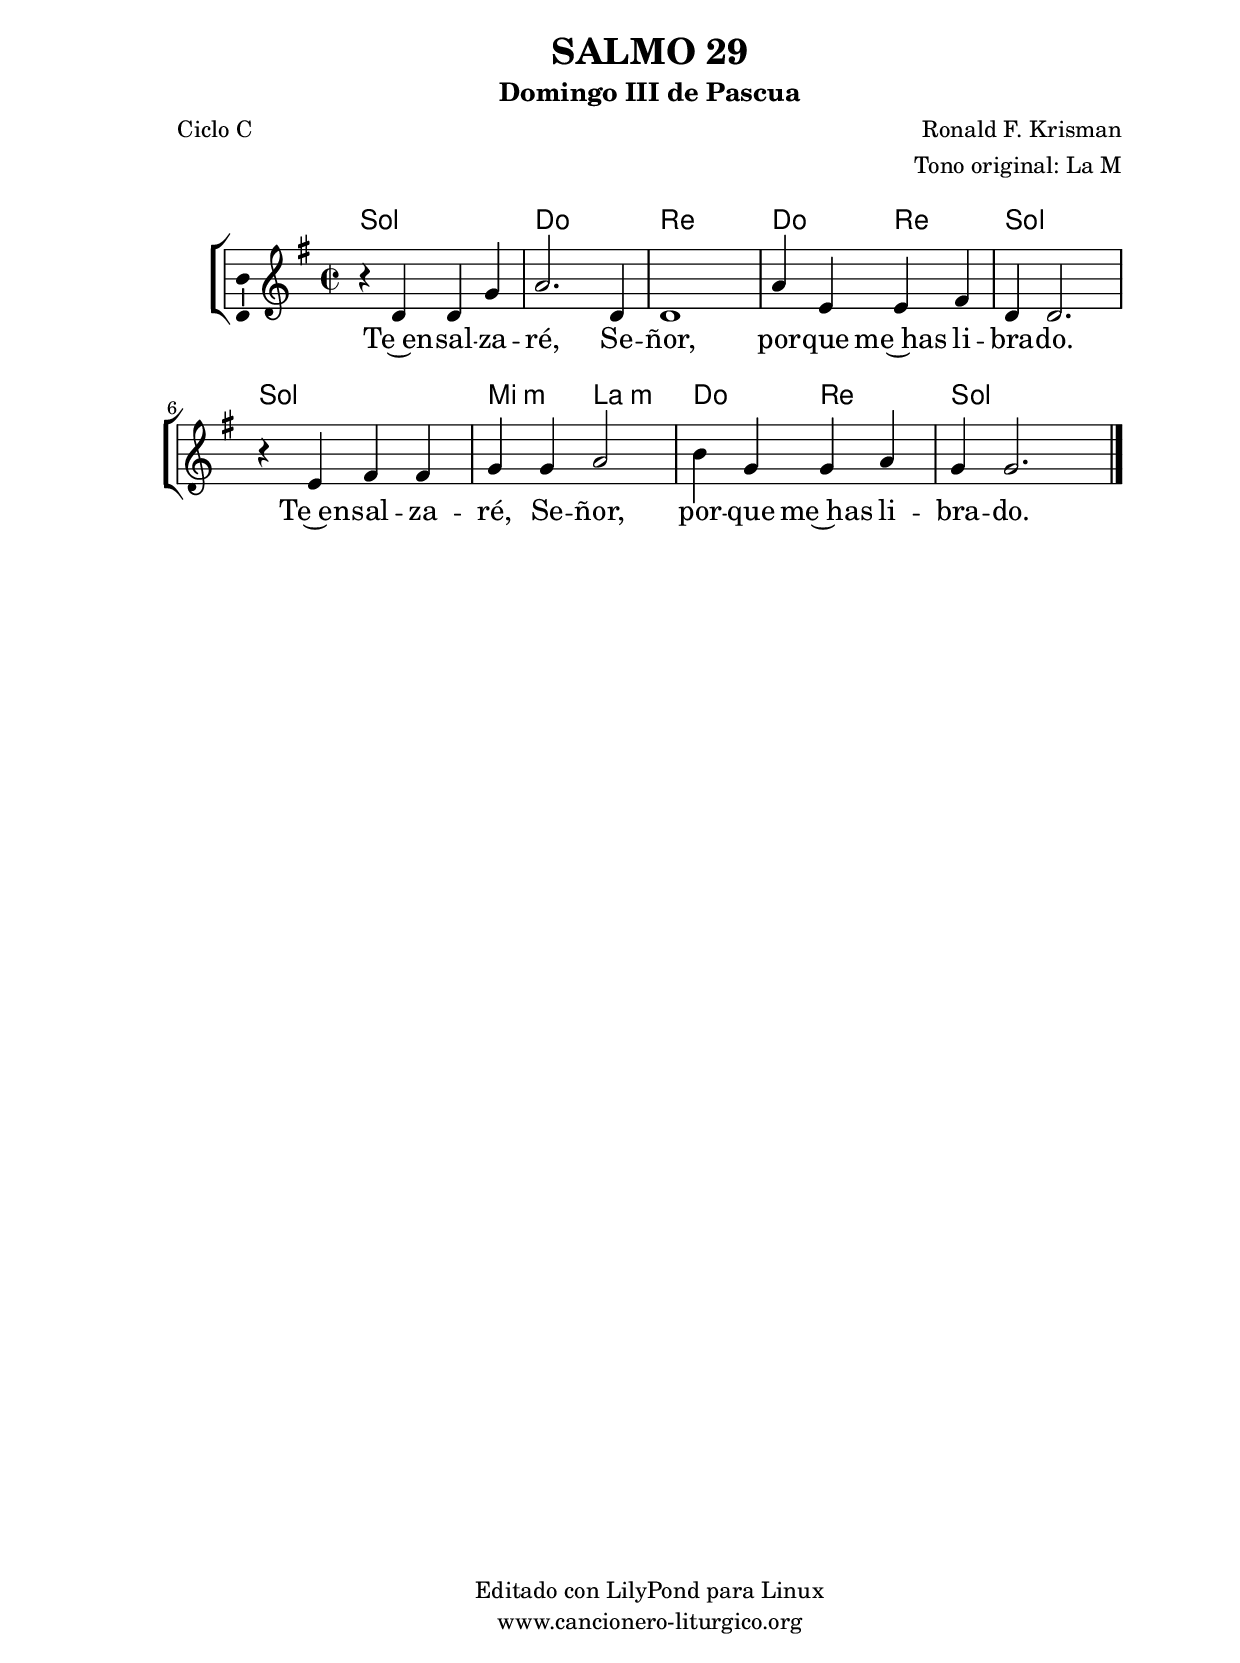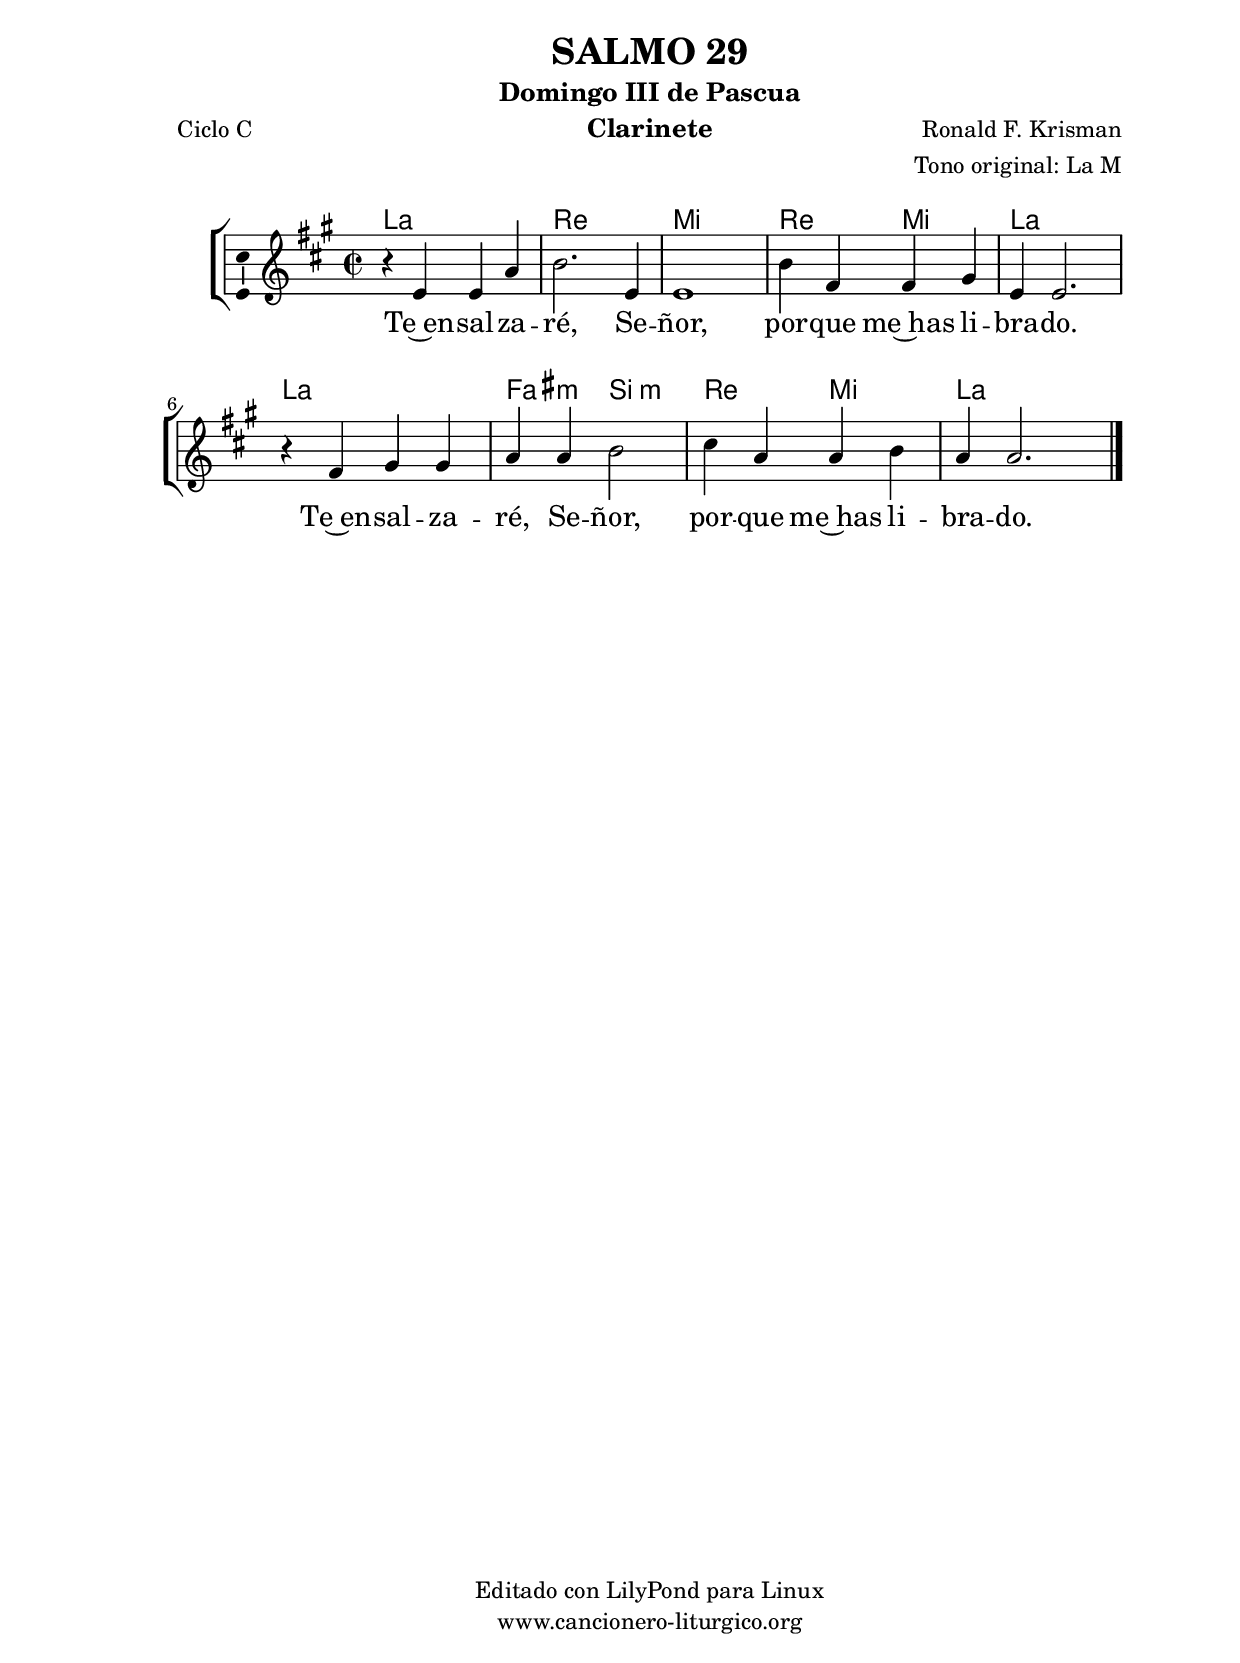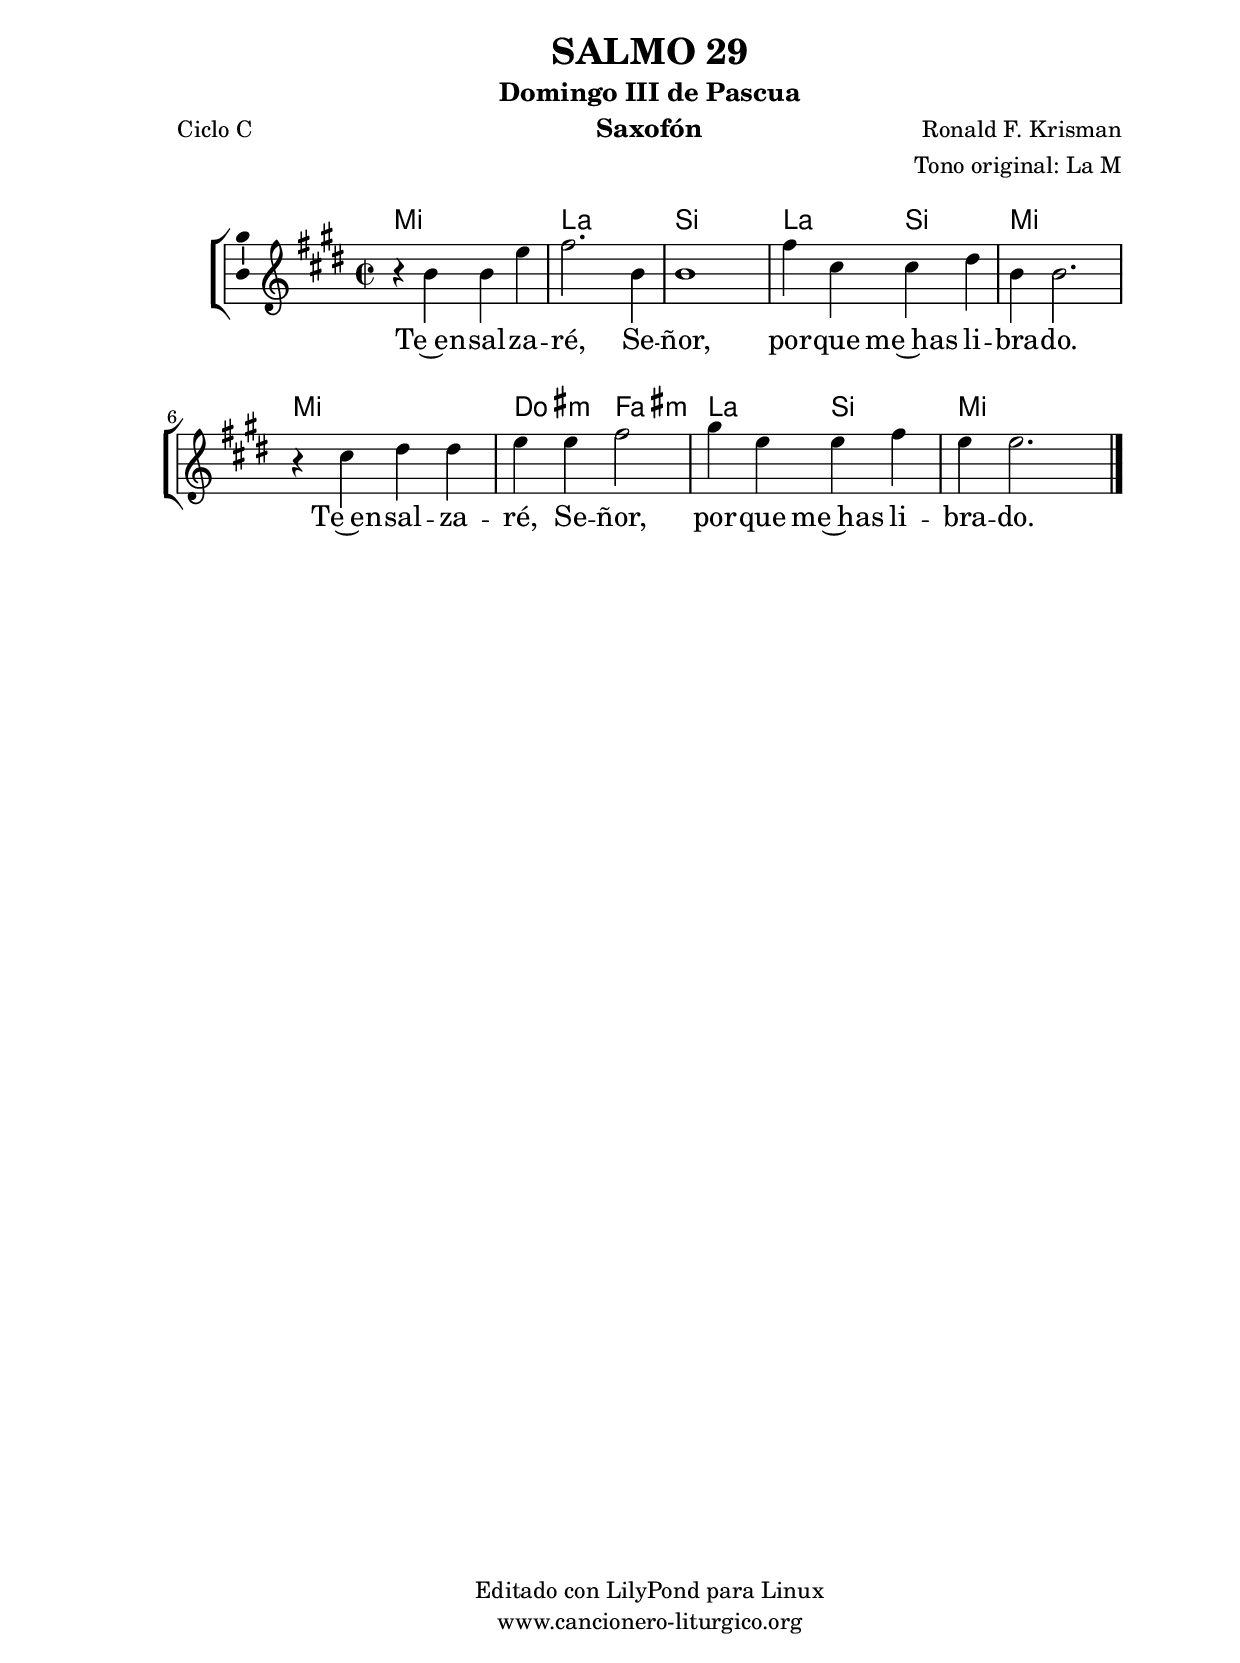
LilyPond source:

%
%para convertir .midi en .wav:
%timidity filename.midi -Ow -o finename.wav
%
%
%Para convertir de .wav a .mp3:
%lame -h -m j filename.wav
%
%
%para escuchar el midi:
%timidity nombrefichero.midi
%


%versión de lilypond para la que se ha escrito esta partitura:
\version "2.16.0"

	%Tamaño papel
	#(set-default-paper-size "a4")
	%Tamaño partitura
	#(set-global-staff-size 20)
	%No responde al pulsar sobre una nota
	#(ly:set-option 'point-and-click #f)

%parámetros del encabezamiento:
\header {
	title = "SALMO 29"
	subtitle = "Domingo III de Pascua"
	composer = "Ronald F. Krisman"
	poet = "Ciclo C"
	meter = ""
	arranger = "Tono original: La M"
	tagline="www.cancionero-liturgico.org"
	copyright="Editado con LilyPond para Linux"
	tiempo = "Pascua"
	usos = "Salmo"
	letra = "Te ensalzaré, Señor, porque me has librado."
	}

%parámetros asociados al papel:
\paper  {
	oddHeaderMarkup = \markup {\fill-line { \on-the-fly #not-first-page \fromproperty #'header:title \on-the-fly #not-first-page \fromproperty #'header:composer }}
	evenHeaderMarkup = \markup {\fill-line { \fromproperty #'header:composer \fromproperty #'header:title }}
	#(set-paper-size "a4")
	print-page-number = ##f
	first-page-number = 1
	print-first-page-number = ##f
%	head-separation = 3.0 \cm
	top-margin = 2.0 \cm
	bottom-margin = 0.5\cm
%%%	bottom-margin = -1.0\cm
	left-margin = 3.0 \cm
	line-width = 16.0 \cm 
	indent = 8\mm
	interscoreline = 2.\mm
	between-system-space = 15\mm
%	para que las partituras no llenen la hoja:
	ragged-bottom = ##t
%	idem para la última hoja:
	ragged-last-bottom = ##f
%	para que las partituras llenen el ancho del papel:
	ragged-last = ##f
	after-title-space = 2.5 \cm
%page-count=1
%system-count=8

	%Flexible Vertical Spacing
%	markup-markup-spacing =
%	#'((basic-distance . 15) (minimum-distance . 15) (padding . 3))
	markup-system-spacing =
	#'((basic-distance . 15) (minimum-distance . 15) (padding . 3))
	system-system-spacing =
	#'((basic-distance . 15) (minimum-distance . 15) (padding . 3))
	score-system-spacing =
	#'((basic-distance . 15) (minimum-distance . 15) (padding . 5))
%	top-system-spacing = % header
%	#'((basic-distance . 8) (minimum-distance . 0) (padding . 3))
%	top-markup-spacing =
%	#'((basic-distance . 20) (minimum-distance . 20) (padding . 3))
	last-bottom-spacing = % footer
	#'((basic-distance . 5) (minimum-distance . 5) (padding . 3))
%	score-markup-spacing =
%	#'((basic-distance . 16) (minimum-distance . 13) (padding . 3))

	}


%parámetros que afectan a toda la partitura:
global =  {
	%clave de sol (G):
	\clef G
	%armadura:
	\transpose a g
	\key a \major
	\tempo 4=140
	\set Score.tempoHideNote = ##t
	}


acordes = {
	\italianChords
	\chordmode {
	\transpose a g
{

a2 a d d e e d e a a a a fis:m b:m d e a a

	}
	}
}

melodia = 
	\transpose a g
{
	\relative c'{
	\time 2/2

r4 e4 e a
b2. e,4
e1
b'4 fis fis gis
e4 e2.
\break
r4 fis4 gis gis
a4 a b2
cis4 a a b
a4 a2.

	\bar "|."
	}
	}


texto = \lyricmode {
Te~en -- sal -- za -- ré, Se -- ñor, por -- que me~has li -- bra -- do.
Te~en -- sal -- za -- ré, Se -- ñor, por -- que me~has li -- bra -- do.
	}


acordesStaff = \context ChordNames = acordesStaff <<
	\set chordChanges = ##t
	\acordes
	>>


vozStaff = \context Voice = vozStaff
\with {\consists "Ambitus_engraver"}
<<
%	\set Staff.instrumentName = ""
%	\set Staff.shortInstrumentName = ""
%	\set Staff.midiInstrument = #"clarinet"
%	\set Staff.midiInstrument = #"cello"
%	\set Staff.midiInstrument = #"flute"
	\set Staff.midiInstrument = #"electric guitar (jazz)"
%	\set Staff.midiInstrument = #"english horn"
%	\set Staff.midiInstrument = #"violin"
%	\set Staff.midiInstrument = #"glockenspiel"
	\set Staff.midiMinimumVolume = #0.7
	\set Staff.midiMaximumVolume = #0.9
	\global
	\melodia
	>>


textoStaff = \context Lyrics = textoStaff <<
	\lyricsto vozStaff \texto
	>>

\book {
	\score {
		\context ChoirStaff {
			\override StaffGroup.SystemStartBracket #'collapse-height = #1
			\override Score.SystemStartBar #'collapse-height = #1
			<<
			\acordesStaff
			\vozStaff
			\textoStaff
			>>
			}
		\layout {
	    		\context {
				\Lyrics
				\override LyricText #'font-size = #2
				}
	   		 \context {
				\Score
				%fontSize = #3
				\override StaffSymbol #'staff-space = #(magstep +3)
				%\override Beam #'thickness = #0.55
				%\override SpacingSpanner #'spacing-increment = #1.0
				%\override Slur #'height-limit = #1.5
				}
			}
		}
	\score {
		\unfoldRepeats
		\context ChoirStaff {
			<<
			\acordesStaff
			\vozStaff
			>>
			}
		\midi {
	  		\context {
	  			\Score
				tempoWholesPerMinute = #(ly:make-moment 70 4)
				}
			}
		}
	}

%Partitura para clarinete
#(define output-suffix "C")
\book {
	\header{
		instrument = "Clarinete"
		}
	\score {
		\context ChoirStaff {
			\override StaffGroup.SystemStartBracket #'collapse-height = #1
			\override Score.SystemStartBar #'collapse-height = #1
\transpose c d
			<<
			\acordesStaff
			\vozStaff
			\textoStaff
			>>
			}
		\layout {
	    		\context {
				\Lyrics
				\override LyricText #'font-size = #2
				}
	   		 \context {
				\Score
				%fontSize = #3
				\override StaffSymbol #'staff-space = #(magstep +3)
				%\override Beam #'thickness = #0.55
				%\override SpacingSpanner #'spacing-increment = #1.0
				%\override Slur #'height-limit = #1.5
				}
			}
		}
	}

%Partitura para saxofón
#(define output-suffix "S")
\book {
	\header{
		instrument = "Saxofón"
		}
	\score {
		\context ChoirStaff {
			\override StaffGroup.SystemStartBracket #'collapse-height = #1
			\override Score.SystemStartBar #'collapse-height = #1
\transpose c a
			<<
			\acordesStaff
			\vozStaff
			\textoStaff
			>>
			}
		\layout {
	    		\context {
				\Lyrics
				\override LyricText #'font-size = #2
				}
	   		 \context {
				\Score
				%fontSize = #3
				\override StaffSymbol #'staff-space = #(magstep +3)
				%\override Beam #'thickness = #0.55
				%\override SpacingSpanner #'spacing-increment = #1.0
				%\override Slur #'height-limit = #1.5
				}
			}
		}
	}

